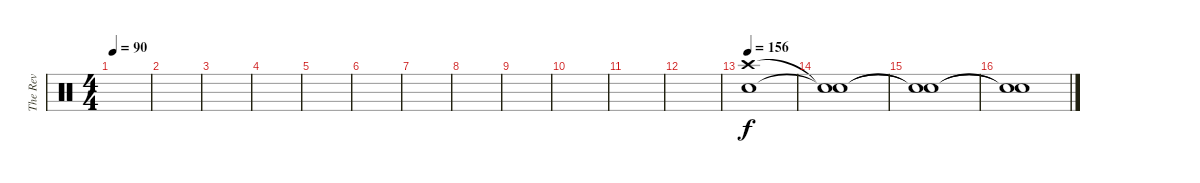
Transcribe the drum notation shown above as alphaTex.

\track ("The Rev" "The Rev") {instrument percussion}
\staff {score}
\articulation defaults
\ts (4 4)
\tempo 90
\clef neutral
\ks c
|
|
|
|
|
|
|
|
|
|
|
|
\tempo 156
("Crash high (hit)" "Snare (hit) 2").1 |
("Snare (hit)"{t} "Snare (hit)"{t}).1 |
("Snare (hit)"{t} "Snare (hit)"{t}).1 |
("Snare (hit)"{t} "Snare (hit)"{t}).1
